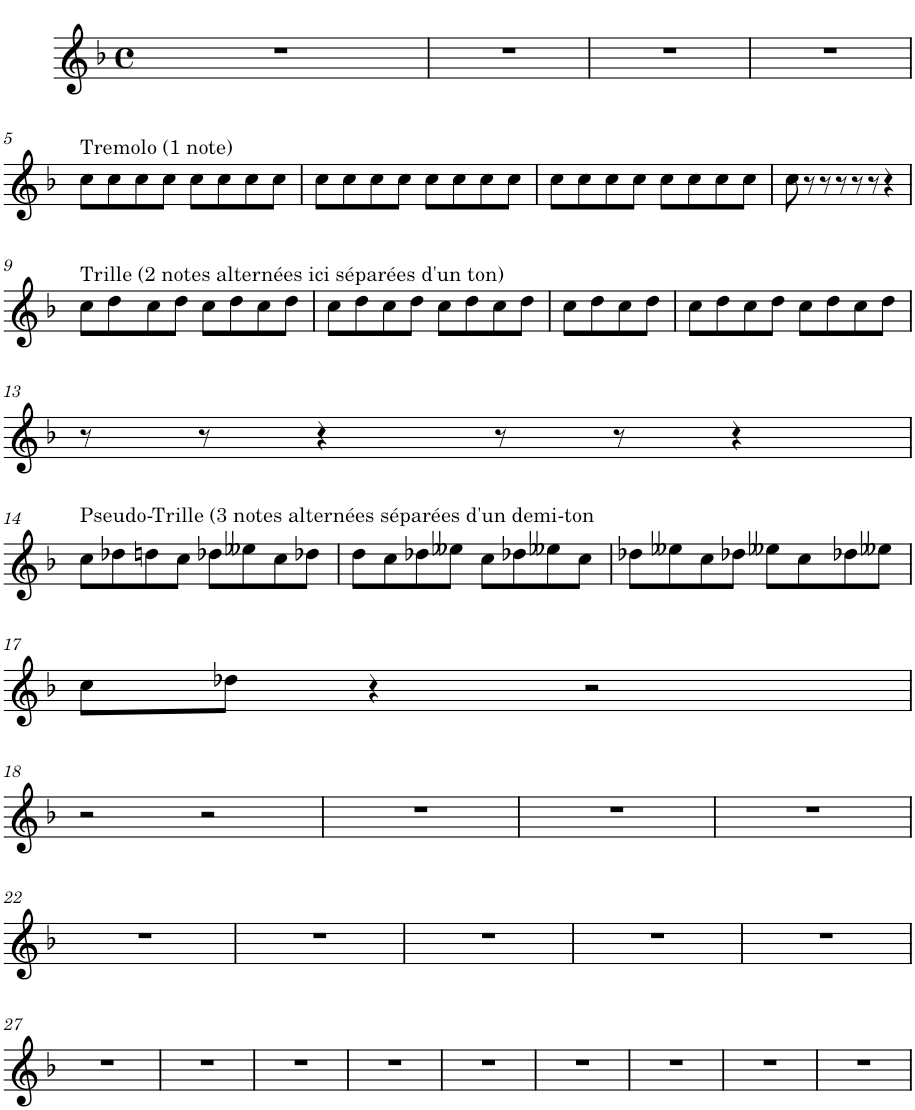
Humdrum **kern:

**kern
*part1
*staff1
*I"Flûte
*I'Fl.
*clefG2
*k[b-]
*M4/4
*met(c)
=1
1r
=2
1r
=3
1r
=4
1r
!!LO:LB:g=z
=5
!LO:TX:a:t=Tremolo (1 note)
8cc\L
8cc\
8cc\
8cc\J
8cc\L
8cc\
8cc\
8cc\J
=6
8cc\L
8cc\
8cc\
8cc\J
8cc\L
8cc\
8cc\
8cc\J
=7
8cc\L
8cc\
8cc\
8cc\J
8cc\L
8cc\
8cc\
8cc\J
=8
8cc\
8r
8r
8r
8r
8r
4r
!!LO:LB:g=z
=9
!LO:TX:a:t=Trille (2 notes alternées ici séparées d'un ton)
8cc\L
8dd\
8cc\
8dd\J
8cc\L
8dd\
8cc\
8dd\J
=10
8cc\L
8dd\
8cc\
8dd\J
8cc\L
8dd\
8cc\
8dd\J
=11
8cc\L
8dd\
8cc\
8dd\J
=12
8cc\L
8dd\
8cc\
8dd\J
8cc\L
8dd\
8cc\
8dd\J
!!LO:LB:g=z
=13
8r
8r
4r
8r
8r
4r
!!LO:LB:g=z
=14
!LO:TX:a:t=Pseudo-Trille (3 notes alternées séparées d'un demi-ton
8cc\L
8dd-X\
8ddn\
8cc\J
8dd-X\L
8ee--X\
8cc\
8dd-X\J
=15
8dd\L
8cc\
8dd-X\
8ee--X\J
8cc\L
8dd-X\
8ee--X\
8cc\J
=16
8dd-X\L
8ee--X\
8cc\
8dd-X\J
8ee--X\L
8cc\
8dd-X\
8ee--X\J
!!LO:LB:g=z
=17
8cc\L
8dd-X\J
4r
2r
!!LO:LB:g=z
=18
2r
2r
=19
1r
=20
1r
=21
1r
!!LO:LB:g=z
=22
1r
=23
1r
=24
1r
=25
1r
=26
1r
!!LO:LB:g=z
=27
1r
=28
1r
=29
1r
=30
1r
=31
1r
=32
1r
=33
1r
=34
1r
=35
1r
=
*-
